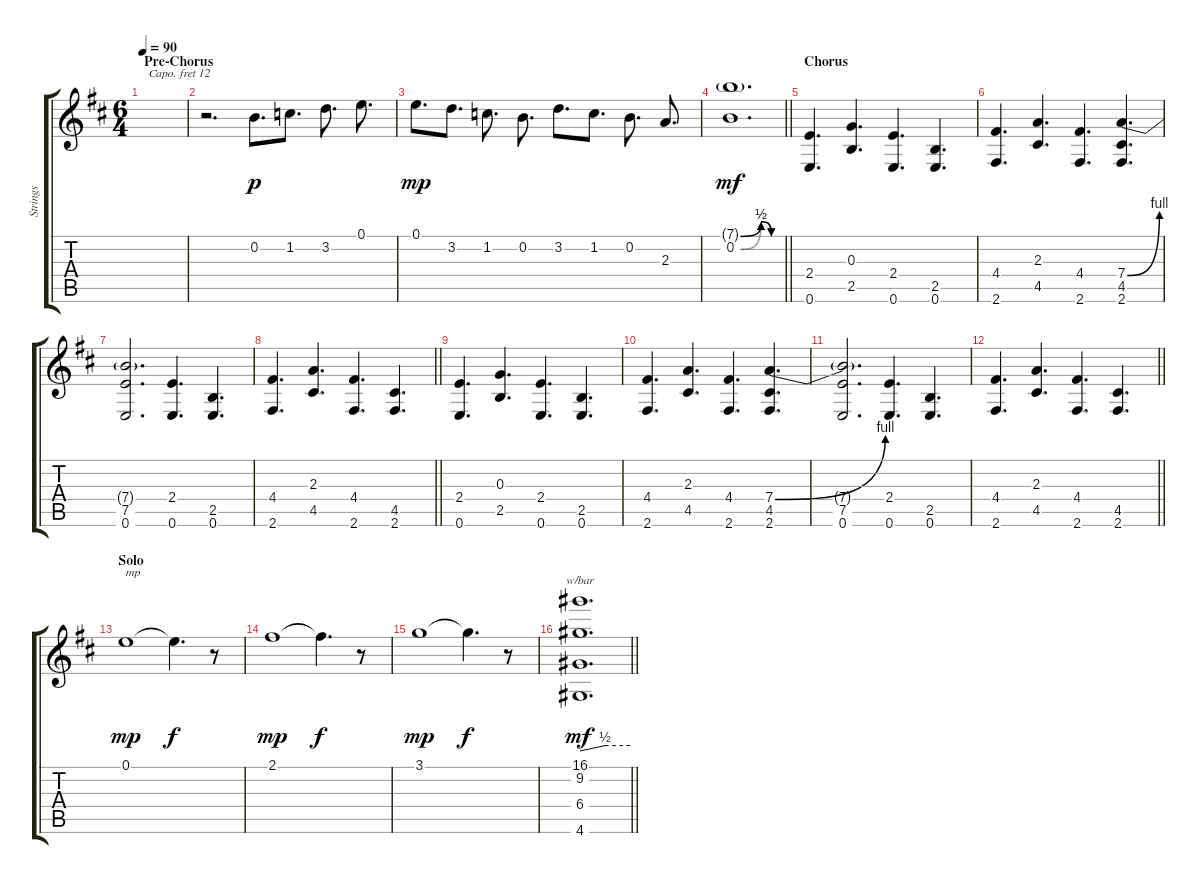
\track ("Strings" "Strings") {instrument stringensemble1}
\staff {score tabs}
\capo 12
\tuning (E4 B3 G3 D3 A2 E2) {hide}
\ts (6 4)
\section ("" "Pre-Chorus")
\tempo 90
\clef g2
\ks bminor
|
r.2{d} 0.2.8{d dy p} 1.2.8{d} 3.2.8{d} 0.1.8{d} |
0.1.8{d dy mp} 3.2.8{d} 1.2.8{d} 0.2.8{d} 3.2.8{d} 1.2.8{d} 0.2.8{d} 2.3.8{d} |
\barLineRight lightlight
(7.1{be (custom 0 0 30 2 45 0 60 0) g} 0.2{be (custom 0 0 30 2 45 0 60 0)}).1{d dy mf} |
\section ("" "Chorus")
(2.4 0.6).4{d} (0.3 2.5).4{d} (2.4 0.6).4{d} (2.5 0.6).4{d} |
(4.4 2.6).4{d} (2.3 4.5).4{d} (4.4 2.6).4{d} (7.4{be (bend 0 0 60 4)} 4.5 2.6).4{d} |
(7.4{t} 7.5 0.6).2{d} (2.4 0.6).4{d} (2.5 0.6).4{d} |
\barLineRight lightlight
(4.4 2.6).4{d} (2.3 4.5).4{d} (4.4 2.6).4{d} (4.5 2.6).4{d} |
\section ("" "")
(2.4 0.6).4{d} (0.3 2.5).4{d} (2.4 0.6).4{d} (2.5 0.6).4{d} |
(4.4 2.6).4{d} (2.3 4.5).4{d} (4.4 2.6).4{d} (7.4{be (bend 0 0 60 4)} 4.5 2.6).4{d} |
(7.4{t} 7.5 0.6).2{d} (2.4 0.6).4{d} (2.5 0.6).4{d} |
\barLineRight lightlight
(4.4 2.6).4{d} (2.3 4.5).4{d} (4.4 2.6).4{d} (4.5 2.6).4{d} |
\section ("" "Solo")
0.1.1{txt "mp" dy mp} 0.1{t}.4{d dy f} r.8 |
2.1.1{dy mp} 2.1{t}.4{d dy f} r.8 |
3.1.1{dy mp} 3.1{t}.4{d dy f} r.8 |
\barLineRight lightlight
(16.1 9.2 6.4 4.6).1{d tbe (custom default 0 0 30 2 60 2) dy mf}
